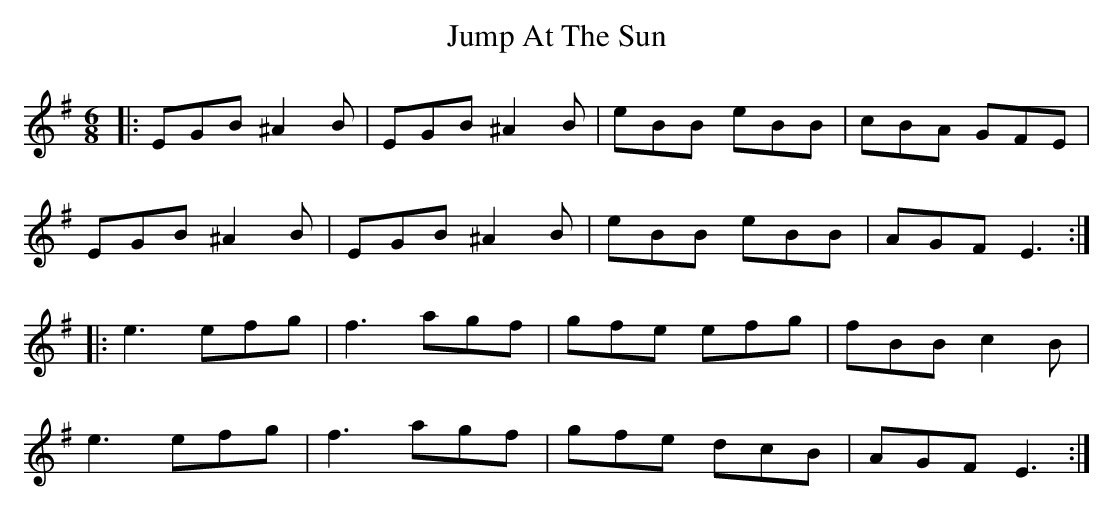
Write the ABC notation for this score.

X:1
T:Jump At The Sun
M:6/8
L:1/8
K:Em
|:EGB ^A2B|EGB ^A2B|eBB eBB|cBA GFE|
EGB ^A2B|EGB ^A2B|eBB eBB|AGF E3:|
|:e3 efg|f3 agf|gfe efg|fBB c2B|
e3 efg|f3 agf|gfe dcB|AGF E3:|
